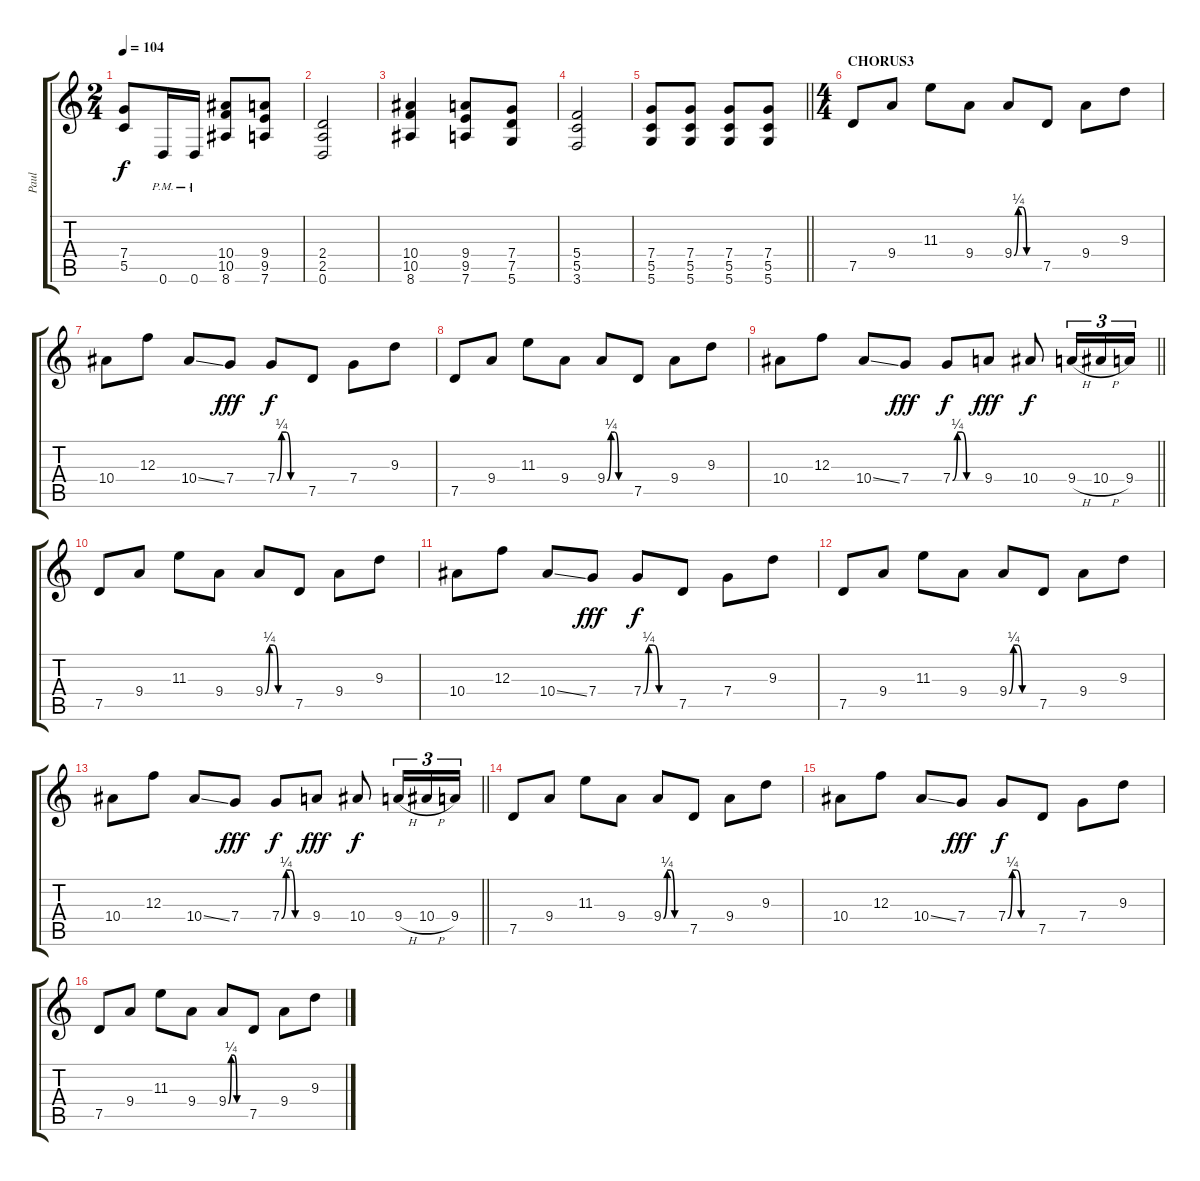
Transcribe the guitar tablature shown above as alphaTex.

\track ("Paul" "Paul") {instrument distortionguitar}
\staff {score tabs}
\tuning (D4 A3 F3 C3 G2 D2) {hide}
\ts (2 4)
\tempo 104
\clef g2
\ks c
(7.4 5.5).8{dy f} 0.6{pm}.16 0.6{pm}.16 (10.4 10.5 8.6).8 (9.4 9.5 7.6).8 |
(2.4 2.5 0.6).2 |
(10.4 10.5 8.6).4 (9.4 9.5 7.6).8 (7.4 7.5 5.6).8 |
(5.4 5.5 3.6).2 |
\barLineRight lightlight
(7.4 5.5 5.6).8 (7.4 5.5 5.6).8 (7.4 5.5 5.6).8 (7.4 5.5 5.6).8 |
\ts (4 4)
\section ("" "CHORUS3")
7.5.8 9.4.8 11.3.8 9.4.8 9.4{be (custom 0 0 10 1 20 1 30 0 60 0)}.8 7.5.8 9.4.8 9.3.8 |
10.4.8 12.3.8 10.4{ss}.8 7.4.8{dy fff} 7.4{be (custom 0 0 10 1 20 1 30 0 60 0)}.8{dy f} 7.5.8 7.4.8 9.3.8 |
7.5.8 9.4.8 11.3.8 9.4.8 9.4{be (custom 0 0 10 1 20 1 30 0 60 0)}.8 7.5.8 9.4.8 9.3.8 |
\barLineRight lightlight
10.4.8 12.3.8 10.4{ss}.8 7.4.8{dy fff} 7.4{be (custom 0 0 10 1 20 1 30 0 60 0)}.8{dy f} 9.4.8{dy fff} 10.4.8{dy f} 9.4{h}.16{tu (3 2)} 10.4{h}.16{tu (3 2)} 9.4.16{tu (3 2)} |
7.5.8 9.4.8 11.3.8 9.4.8 9.4{be (custom 0 0 10 1 20 1 30 0 60 0)}.8 7.5.8 9.4.8 9.3.8 |
10.4.8 12.3.8 10.4{ss}.8 7.4.8{dy fff} 7.4{be (custom 0 0 10 1 20 1 30 0 60 0)}.8{dy f} 7.5.8 7.4.8 9.3.8 |
7.5.8 9.4.8 11.3.8 9.4.8 9.4{be (custom 0 0 10 1 20 1 30 0 60 0)}.8 7.5.8 9.4.8 9.3.8 |
\barLineRight lightlight
10.4.8 12.3.8 10.4{ss}.8 7.4.8{dy fff} 7.4{be (custom 0 0 10 1 20 1 30 0 60 0)}.8{dy f} 9.4.8{dy fff} 10.4.8{dy f} 9.4{h}.16{tu (3 2)} 10.4{h}.16{tu (3 2)} 9.4.16{tu (3 2)} |
7.5.8 9.4.8 11.3.8 9.4.8 9.4{be (custom 0 0 10 1 20 1 30 0 60 0)}.8 7.5.8 9.4.8 9.3.8 |
10.4.8 12.3.8 10.4{ss}.8 7.4.8{dy fff} 7.4{be (custom 0 0 10 1 20 1 30 0 60 0)}.8{dy f} 7.5.8 7.4.8 9.3.8 |
7.5.8 9.4.8 11.3.8 9.4.8 9.4{be (custom 0 0 10 1 20 1 30 0 60 0)}.8 7.5.8 9.4.8 9.3.8
